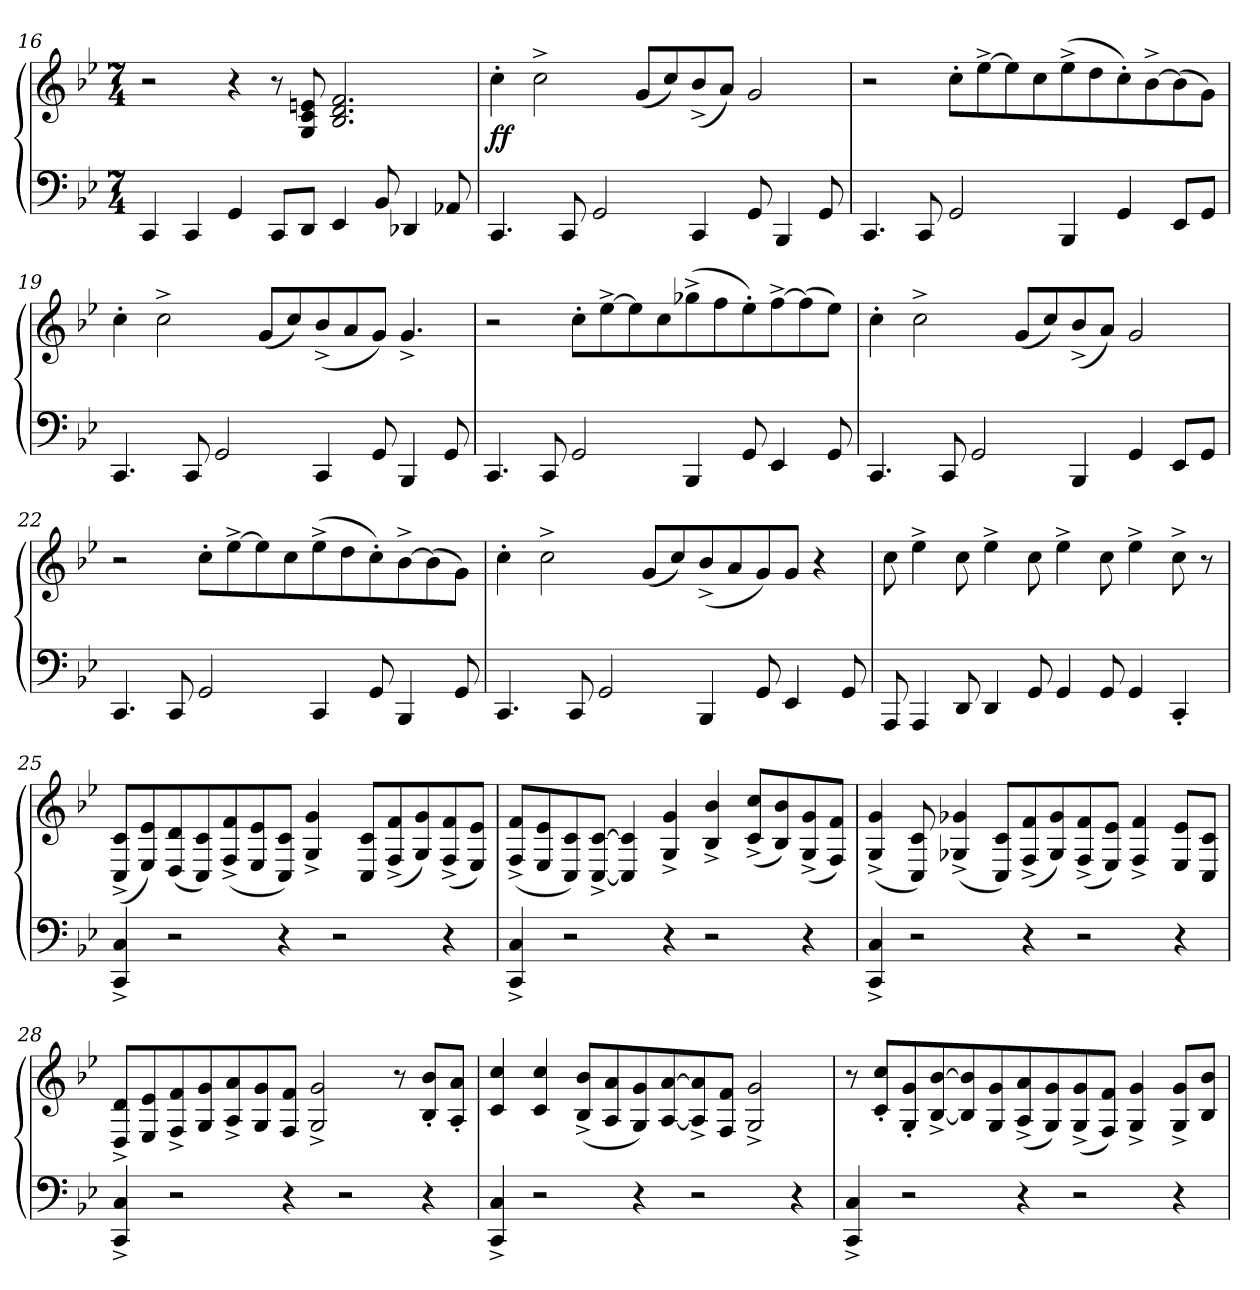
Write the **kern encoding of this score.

**kern	**kern	**dynam
*part1	*part1	*part1
*staff2	*staff1	*staff1/2
!!LO:LB:g=z
*clefF4	*clefG2	*
*k[b-e-]	*k[b-e-]	*
*M7/4	*M7/4	*
=16	=16	=16
4CC	2r	.
4CC	.	.
4GG	4r	.
8CCL	8r	.
8DDJ	8G 8c 8en	.
4EE-	2.B- 2.d 2.f	.
8BB-	.	.
4DD-X	.	.
8AA-X	.	.
=17	=17	=17
4.CC	4cc'	ff
.	2cc^	.
8CC	.	.
2GG	.	.
.	(8gL	.
.	8cc)	.
4CC	(8b-^	.
.	8aJ)	.
8GG	2g	.
4BBB-	.	.
8GG	.	.
=18	=18	=18
4.CC	2r	.
8CC	.	.
2GG	8cc'L	.
.	[8ee-^	.
.	8ee-]	.
.	8cc	.
4BBB-	(8ee-^	.
.	8dd	.
4GG	8cc')	.
.	[8b-^	.
8EE-L	(8b-]	.
8GGJ	8gJ)	.
!!LO:PB:g=z
=19	=19	=19
4.CC	4cc'	.
.	2cc^	.
8CC	.	.
2GG	.	.
.	(8gL	.
.	8cc)	.
4CC	(8b-^	.
.	8a	.
8GG	8gJ)	.
4BBB-	4.g^	.
8GG	.	.
=20	=20	=20
4.CC	2r	.
8CC	.	.
2GG	8cc'L	.
.	[8ee-^	.
.	8ee-]	.
.	8cc	.
4BBB-	(8gg-X^	.
.	8ff	.
8GG	8ee-')	.
4EE-	[8ff^	.
.	(8ff]	.
8GG	8ee-J)	.
=21	=21	=21
4.CC	4cc'	.
.	2cc^	.
8CC	.	.
2GG	.	.
.	(8gL	.
.	8cc)	.
4BBB-	(8b-^	.
.	8aJ)	.
4GG	2g	.
8EE-L	.	.
8GGJ	.	.
!!LO:LB:g=z
=22	=22	=22
4.CC	2r	.
8CC	.	.
2GG	8cc'L	.
.	[8ee-^	.
.	8ee-]	.
.	8cc	.
4CC	(8ee-^	.
.	8dd	.
8GG	8cc')	.
4BBB-	[8b-^	.
.	(8b-]	.
8GG	8gJ)	.
=23	=23	=23
4.CC	4cc'	.
.	2cc^	.
8CC	.	.
2GG	.	.
.	(8gL	.
.	8cc)	.
4BBB-	(8b-^	.
.	8a	.
8GG	8g)	.
4EE-	8gJ	.
.	4r	.
8GG	.	.
=24	=24	=24
8AAA	8cc	.
4AAA	4ee-^	.
8DD	8cc	.
4DD	4ee-^	.
8GG	8cc	.
4GG	4ee-^	.
8GG	8cc	.
4GG	4ee-^	.
4CC'	8cc^	.
.	8r	.
!!LO:LB:g=z
=25	=25	=25
4CC^ 4C^	(8C^ 8c^L	.
.	8E- 8e-)	.
2r	(8D 8d	.
.	8C 8c)	.
.	(8F^ 8f^	.
.	8E- 8e-	.
4r	8C 8cJ)	.
.	4G^ 4g^	.
2r	.	.
.	8C 8cL	.
.	(8F^ 8f^	.
.	8G 8g)	.
4r	(8F^ 8f^	.
.	8E- 8e-J)	.
=26	=26	=26
4CC^ 4C^	(8F^ 8f^L	.
.	8E- 8e-	.
2r	8C 8c)	.
.	[8C^ [8c^J	.
.	4C] 4c]	.
4r	4G^ 4g^	.
2r	4B-^ 4b-^	.
.	(8c^ 8cc^L	.
.	8B- 8b-)	.
4r	(8G^ 8g^	.
.	8F 8fJ)	.
=27	=27	=27
4CC^ 4C^	(4G^ 4g^	.
2r	8C 8c)	.
.	(4G-X^ 4g-X^	.
.	8C 8cL)	.
4r	(8F^ 8f^	.
.	8G- 8g-)	.
2r	(8F^ 8f^	.
.	8E- 8e-J)	.
.	4F^ 4f^	.
4r	8E- 8e-L	.
.	8C 8cJ	.
!!LO:LB:g=z
=28	=28	=28
4CC^ 4C^	8D^ 8d^L	.
.	8E- 8e-	.
2r	8F^ 8f^	.
.	8G 8g	.
.	8A^ 8a^	.
.	8G 8g	.
4r	8F 8fJ	.
.	2G^ 2g^	.
2r	.	.
.	8r	.
4r	8B-' 8b-'L	.
.	8A' 8a'J	.
=29	=29	=29
4CC^ 4C^	4c 4cc	.
2r	4c 4cc	.
.	(8B-^ 8b-^L	.
.	8A 8a	.
4r	8G 8g)	.
.	[8A [8a	.
2r	8A]^ 8a]^	.
.	8F 8fJ	.
.	2G^ 2g^	.
4r	.	.
=30	=30	=30
4CC^ 4C^	8r	.
.	8c' 8cc'L	.
2r	8G' 8g'	.
.	[8B-^ [8b-^	.
.	8B-] 8b-]	.
.	8G 8g	.
4r	(8A^ 8a^	.
.	8G 8g)	.
2r	(8G^ 8g^	.
.	8F 8fJ)	.
.	4G^ 4g^	.
4r	8G^ 8g^L	.
.	8B- 8b-J	.
=	=	=
*-	*-	*-
